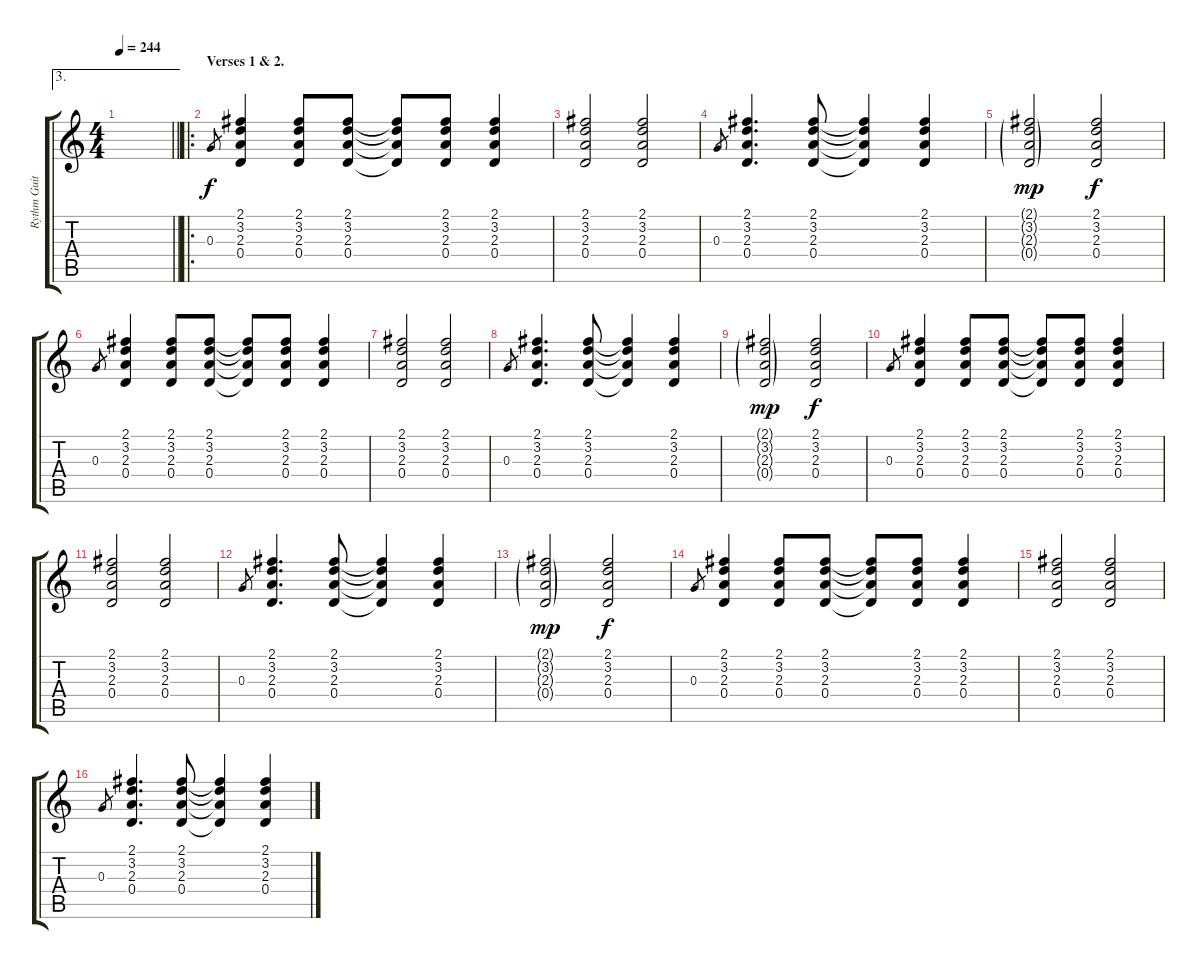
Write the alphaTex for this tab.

\track ("Rythm Guitar 1 (Figure 1)" "Rythm Guit") {instrument electricguitarclean}
\staff {score tabs}
\tuning (E4 B3 G3 D3 A2 E2) {hide}
\ae 3
\ts (4 4)
\tempo 244
\clef g2
\barLineRight lightlight
\ks c
|
\ro
\section ("" "Verses 1 & 2.")
0.3.8{gr} (2.1 3.2 2.3 0.4).4 (2.1 3.2 2.3 0.4).8 (2.1 3.2 2.3 0.4).8 (2.1{t} 3.2{t} 2.3{t} 0.4{t}).8 (2.1 3.2 2.3 0.4).8 (2.1 3.2 2.3 0.4).4 |
(2.1 3.2 2.3 0.4).2 (2.1 3.2 2.3 0.4).2 |
0.3.8{gr} (2.1 3.2 2.3 0.4).4{d} (2.1 3.2 2.3 0.4).8 (2.1{t} 3.2{t} 2.3{t} 0.4{t}).4 (2.1 3.2 2.3 0.4).4 |
(2.1{g} 3.2{g} 2.3{g} 0.4{g}).2{dy mp} (2.1 3.2 2.3 0.4).2{dy f} |
0.3.8{gr} (2.1 3.2 2.3 0.4).4 (2.1 3.2 2.3 0.4).8 (2.1 3.2 2.3 0.4).8 (2.1{t} 3.2{t} 2.3{t} 0.4{t}).8 (2.1 3.2 2.3 0.4).8 (2.1 3.2 2.3 0.4).4 |
(2.1 3.2 2.3 0.4).2 (2.1 3.2 2.3 0.4).2 |
0.3.8{gr} (2.1 3.2 2.3 0.4).4{d} (2.1 3.2 2.3 0.4).8 (2.1{t} 3.2{t} 2.3{t} 0.4{t}).4 (2.1 3.2 2.3 0.4).4 |
(2.1{g} 3.2{g} 2.3{g} 0.4{g}).2{dy mp} (2.1 3.2 2.3 0.4).2{dy f} |
0.3.8{gr} (2.1 3.2 2.3 0.4).4 (2.1 3.2 2.3 0.4).8 (2.1 3.2 2.3 0.4).8 (2.1{t} 3.2{t} 2.3{t} 0.4{t}).8 (2.1 3.2 2.3 0.4).8 (2.1 3.2 2.3 0.4).4 |
(2.1 3.2 2.3 0.4).2 (2.1 3.2 2.3 0.4).2 |
0.3.8{gr} (2.1 3.2 2.3 0.4).4{d} (2.1 3.2 2.3 0.4).8 (2.1{t} 3.2{t} 2.3{t} 0.4{t}).4 (2.1 3.2 2.3 0.4).4 |
(2.1{g} 3.2{g} 2.3{g} 0.4{g}).2{dy mp} (2.1 3.2 2.3 0.4).2{dy f} |
0.3.8{gr} (2.1 3.2 2.3 0.4).4 (2.1 3.2 2.3 0.4).8 (2.1 3.2 2.3 0.4).8 (2.1{t} 3.2{t} 2.3{t} 0.4{t}).8 (2.1 3.2 2.3 0.4).8 (2.1 3.2 2.3 0.4).4 |
(2.1 3.2 2.3 0.4).2 (2.1 3.2 2.3 0.4).2 |
0.3.8{gr} (2.1 3.2 2.3 0.4).4{d} (2.1 3.2 2.3 0.4).8 (2.1{t} 3.2{t} 2.3{t} 0.4{t}).4 (2.1 3.2 2.3 0.4).4
